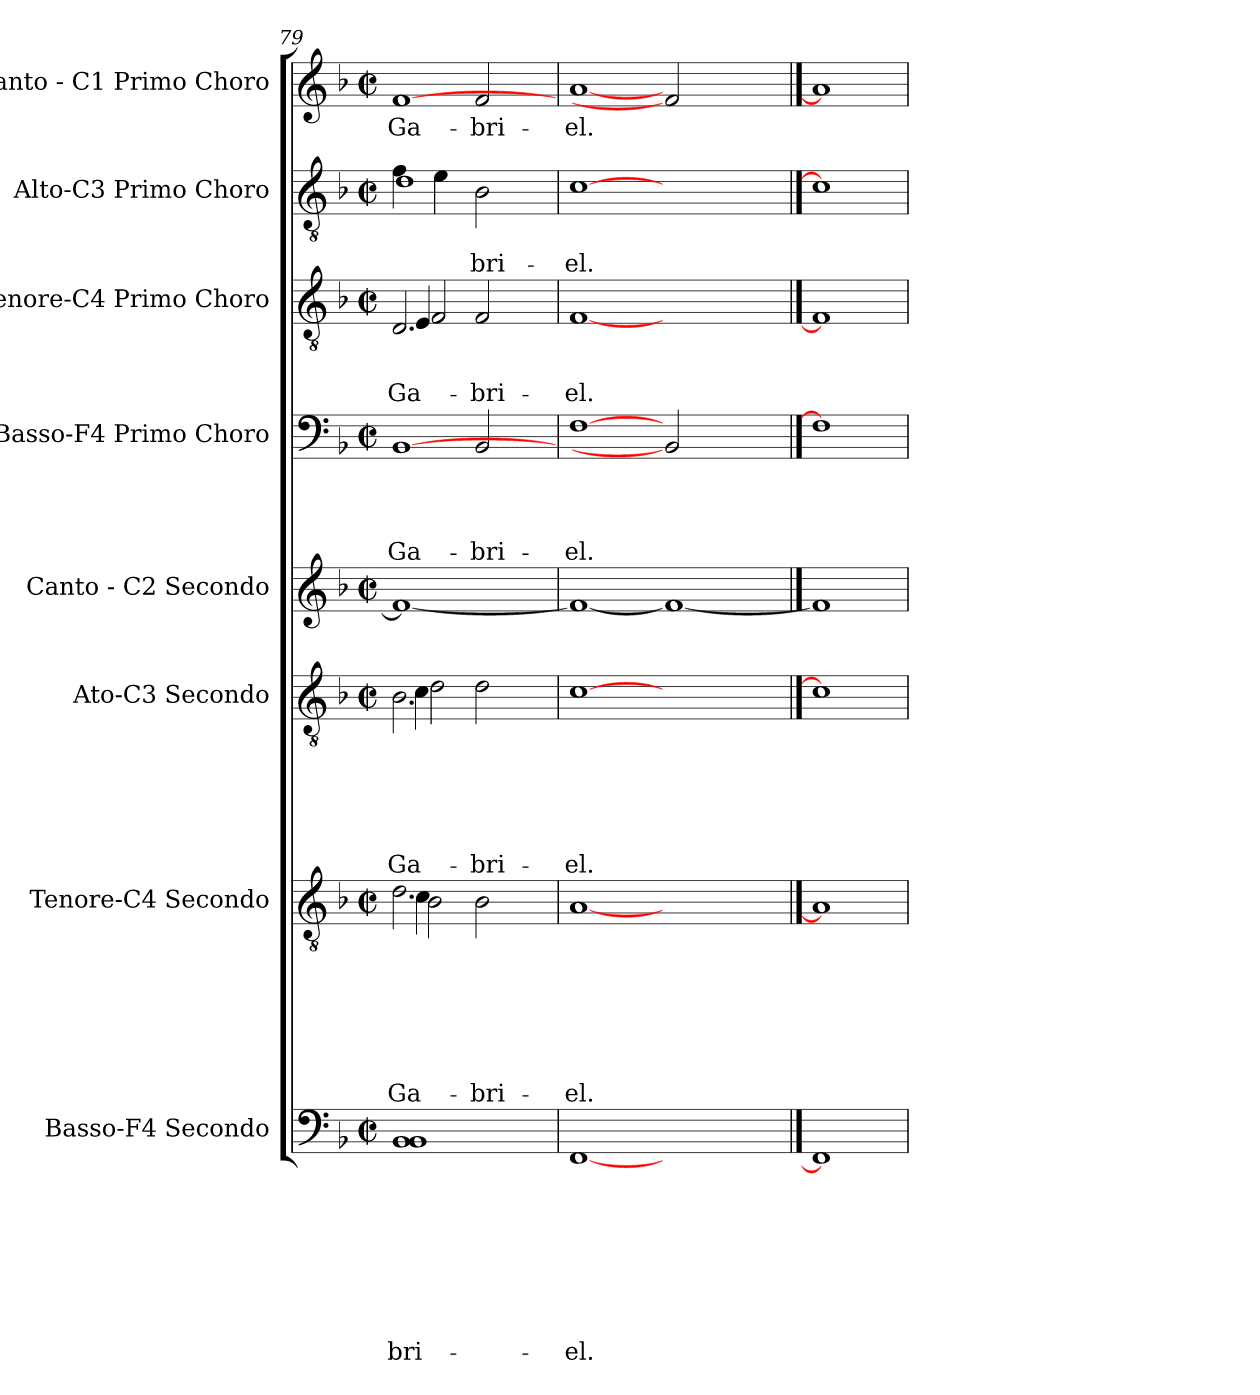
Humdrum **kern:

**kern	**text	**text	**text	**text	**text	**text	**text	**text	**kern	**text	**text	**text	**text	**text	**text	**text	**kern	**text	**text	**text	**text	**text	**text	**kern	**text	**kern	**text	**text	**text	**text	**kern	**text	**text	**text	**kern	**text	**text	**kern	**text
*part8	*part8	*part8	*part8	*part8	*part8	*part8	*part8	*part8	*part7	*part7	*part7	*part7	*part7	*part7	*part7	*part7	*part6	*part6	*part6	*part6	*part6	*part6	*part6	*part5	*part5	*part4	*part4	*part4	*part4	*part4	*part3	*part3	*part3	*part3	*part2	*part2	*part2	*part1	*part1
*staff8	*staff8	*staff8	*staff8	*staff8	*staff8	*staff8	*staff8	*staff8	*staff7	*staff7	*staff7	*staff7	*staff7	*staff7	*staff7	*staff7	*staff6	*staff6	*staff6	*staff6	*staff6	*staff6	*staff6	*staff5	*staff5	*staff4	*staff4	*staff4	*staff4	*staff4	*staff3	*staff3	*staff3	*staff3	*staff2	*staff2	*staff2	*staff1	*staff1
*I"Basso-F4 Secondo	*	*	*	*	*	*	*	*	*I"Tenore-C4 Secondo	*	*	*	*	*	*	*	*I"Ato-C3 Secondo	*	*	*	*	*	*	*I"Canto - C2 Secondo	*	*I"Basso-F4 Primo Choro	*	*	*	*	*I"Tenore-C4 Primo Choro	*	*	*	*I"Alto-C3 Primo Choro	*	*	*I"Canto - C1 Primo Choro	*
*	*	*	*	*	*	*	*	*	*	*	*	*	*	*	*	*	*	*	*	*	*	*	*	*	*	*I'Ch	*	*	*	*	*I'Ch	*	*	*	*I'Ch	*	*	*I'Ch	*
*clefF4	*	*	*	*	*	*	*	*	*clefGv2	*	*	*	*	*	*	*	*clefGv2	*	*	*	*	*	*	*clefG2	*	*clefF4	*	*	*	*	*clefGv2	*	*	*	*clefGv2	*	*	*clefG2	*
*k[b-]	*	*	*	*	*	*	*	*	*k[b-]	*	*	*	*	*	*	*	*k[b-]	*	*	*	*	*	*	*k[b-]	*	*k[b-]	*	*	*	*	*k[b-]	*	*	*	*k[b-]	*	*	*k[b-]	*
*F:	*	*	*	*	*	*	*	*	*F:	*	*	*	*	*	*	*	*F:	*	*	*	*	*	*	*F:	*	*F:	*	*	*	*	*F:	*	*	*	*F:	*	*	*F:	*
*M2/2	*	*	*	*	*	*	*	*	*M2/2	*	*	*	*	*	*	*	*M2/2	*	*	*	*	*	*	*M2/2	*	*M2/2	*	*	*	*	*M2/2	*	*	*	*M2/2	*	*	*M2/2	*
*met(c|)	*	*	*	*	*	*	*	*	*met(c|)	*	*	*	*	*	*	*	*met(c|)	*	*	*	*	*	*	*met(c|)	*	*met(c|)	*	*	*	*	*met(c|)	*	*	*	*met(c|)	*	*	*met(c|)	*
=79	=79	=79	=79	=79	=79	=79	=79	=79	=79	=79	=79	=79	=79	=79	=79	=79	=79	=79	=79	=79	=79	=79	=79	=79	=79	=79	=79	=79	=79	=79	=79	=79	=79	=79	=79	=79	=79	=79	=79
!	!	!	!	!	!	!	!	!LO:LY:b	!	!	!	!	!	!	!	!LO:LY:b	!	!	!	!	!	!	!LO:LY:b	!	!	!	!	!	!	!LO:LY:b	!	!	!	!LO:LY:b	!	!	!	!	!LO:LY:b
*	*	*	*	*	*	*	*	*	*^	*	*	*	*	*	*	*	*^	*	*	*	*	*	*	*	*	*^	*	*	*	*	*^	*	*	*	*^	*	*	*^	*
*	*	*	*	*	*	*	*	*	*	*^	*	*	*	*	*	*	*	*	*^	*	*	*	*	*	*	*	*	*	*	*	*	*	*	*	*^	*	*	*	*	*	*	*	*	*	*
1BB- 1BB-	.	.	.	.	.	.	.	-bri-	2.d\	4c\	2B-\	.	.	.	.	.	.	Ga-	2.B-\	4c\	2d\	.	.	.	.	.	Ga-	1f_	.	[1BB-	2ryy	.	.	.	Ga-	2.D/	4E/	2F/	.	.	Ga-	4f\	1d	.	.	[1f	2ryy	Ga-
.	.	.	.	.	.	.	.	.	.	2.ryy	.	.	.	.	.	.	.	.	.	2.ryy	.	.	.	.	.	.	.	.	.	.	.	.	.	.	.	.	2.ryy	.	.	.	.	4e\	.	.	.	.	.	.
!	!	!	!	!	!	!	!	!	!	!	!	!	!	!	!	!	!	!LO:LY:b	!	!	!	!	!	!	!	!	!LO:LY:b	!	!	!	!	!	!	!	!LO:LY:b	!	!	!	!	!	!LO:LY:b	!	!	!	!LO:LY:b	!	!	!LO:LY:b
.	.	.	.	.	.	.	.	.	.	.	2B-\	.	.	.	.	.	.	-bri-	.	.	2d\	.	.	.	.	.	-bri-	.	.	.	2BB-/	.	.	.	-bri-	.	.	2F/	.	.	-bri-	2B-\	.	.	-bri-	.	2f/	-bri-
.	.	.	.	.	.	.	.	.	4ryy	.	.	.	.	.	.	.	.	.	4ryy	.	.	.	.	.	.	.	.	.	.	.	.	.	.	.	.	4ryy	.	.	.	.	.	.	.	.	.	.	.	.
*	*	*	*	*	*	*	*	*	*v	*v	*v	*	*	*	*	*	*	*	*	*	*	*	*	*	*	*	*	*	*	*v	*v	*	*	*	*	*v	*v	*v	*	*	*	*v	*v	*	*	*v	*v	*
*	*	*	*	*	*	*	*	*	*	*	*	*	*	*	*	*	*v	*v	*v	*	*	*	*	*	*	*	*	*	*	*	*	*	*	*	*	*	*	*	*	*	*
=80	=80	=80	=80	=80	=80	=80	=80	=80	=80	=80	=80	=80	=80	=80	=80	=80	=80	=80	=80	=80	=80	=80	=80	=80	=80	=80	=80	=80	=80	=80	=80	=80	=80	=80	=80	=80	=80	=80	=80
!	!	!	!	!	!	!	!	!LO:LY:b:rj	!	!	!	!	!	!	!	!LO:LY:b:rj	!	!	!	!	!	!	!LO:LY:b:rj	!	!	!	!	!	!	!LO:LY:b:rj	!	!	!	!LO:LY:b:rj	!	!	!LO:LY:b:rj	!	!LO:LY:b:rj
[1FF	.	.	.	.	.	.	.	-el.	[1A	.	.	.	.	.	.	-el.	[1c	.	.	.	.	.	-el.	1f_	.	[1F	.	.	.	-el.	[1F	.	.	-el.	[1c	.	-el.	[1a	-el.
1ryy	.	.	.	.	.	.	.	.	1ryy	.	.	.	.	.	.	.	1ryy	.	.	.	.	.	.	1f_	.	2BB-]	.	.	.	.	1ryy	.	.	.	1ryy	.	.	2f]	.
.	.	.	.	.	.	.	.	.	.	.	.	.	.	.	.	.	.	.	.	.	.	.	.	.	.	2ryy	.	.	.	.	.	.	.	.	.	.	.	2ryy	.
==81	==81	==81	==81	==81	==81	==81	==81	==81	==81	==81	==81	==81	==81	==81	==81	==81	==81	==81	==81	==81	==81	==81	==81	==81	==81	==81	==81	==81	==81	==81	==81	==81	==81	==81	==81	==81	==81	==81	==81
1FF]	.	.	.	.	.	.	.	.	1A]	.	.	.	.	.	.	.	1c]	.	.	.	.	.	.	1f]	.	1F]	.	.	.	.	1F]	.	.	.	1c]	.	.	1a]	.
=	=	=	=	=	=	=	=	=	=	=	=	=	=	=	=	=	=	=	=	=	=	=	=	=	=	=	=	=	=	=	=	=	=	=	=	=	=	=	=
*-	*-	*-	*-	*-	*-	*-	*-	*-	*-	*-	*-	*-	*-	*-	*-	*-	*-	*-	*-	*-	*-	*-	*-	*-	*-	*-	*-	*-	*-	*-	*-	*-	*-	*-	*-	*-	*-	*-	*-
